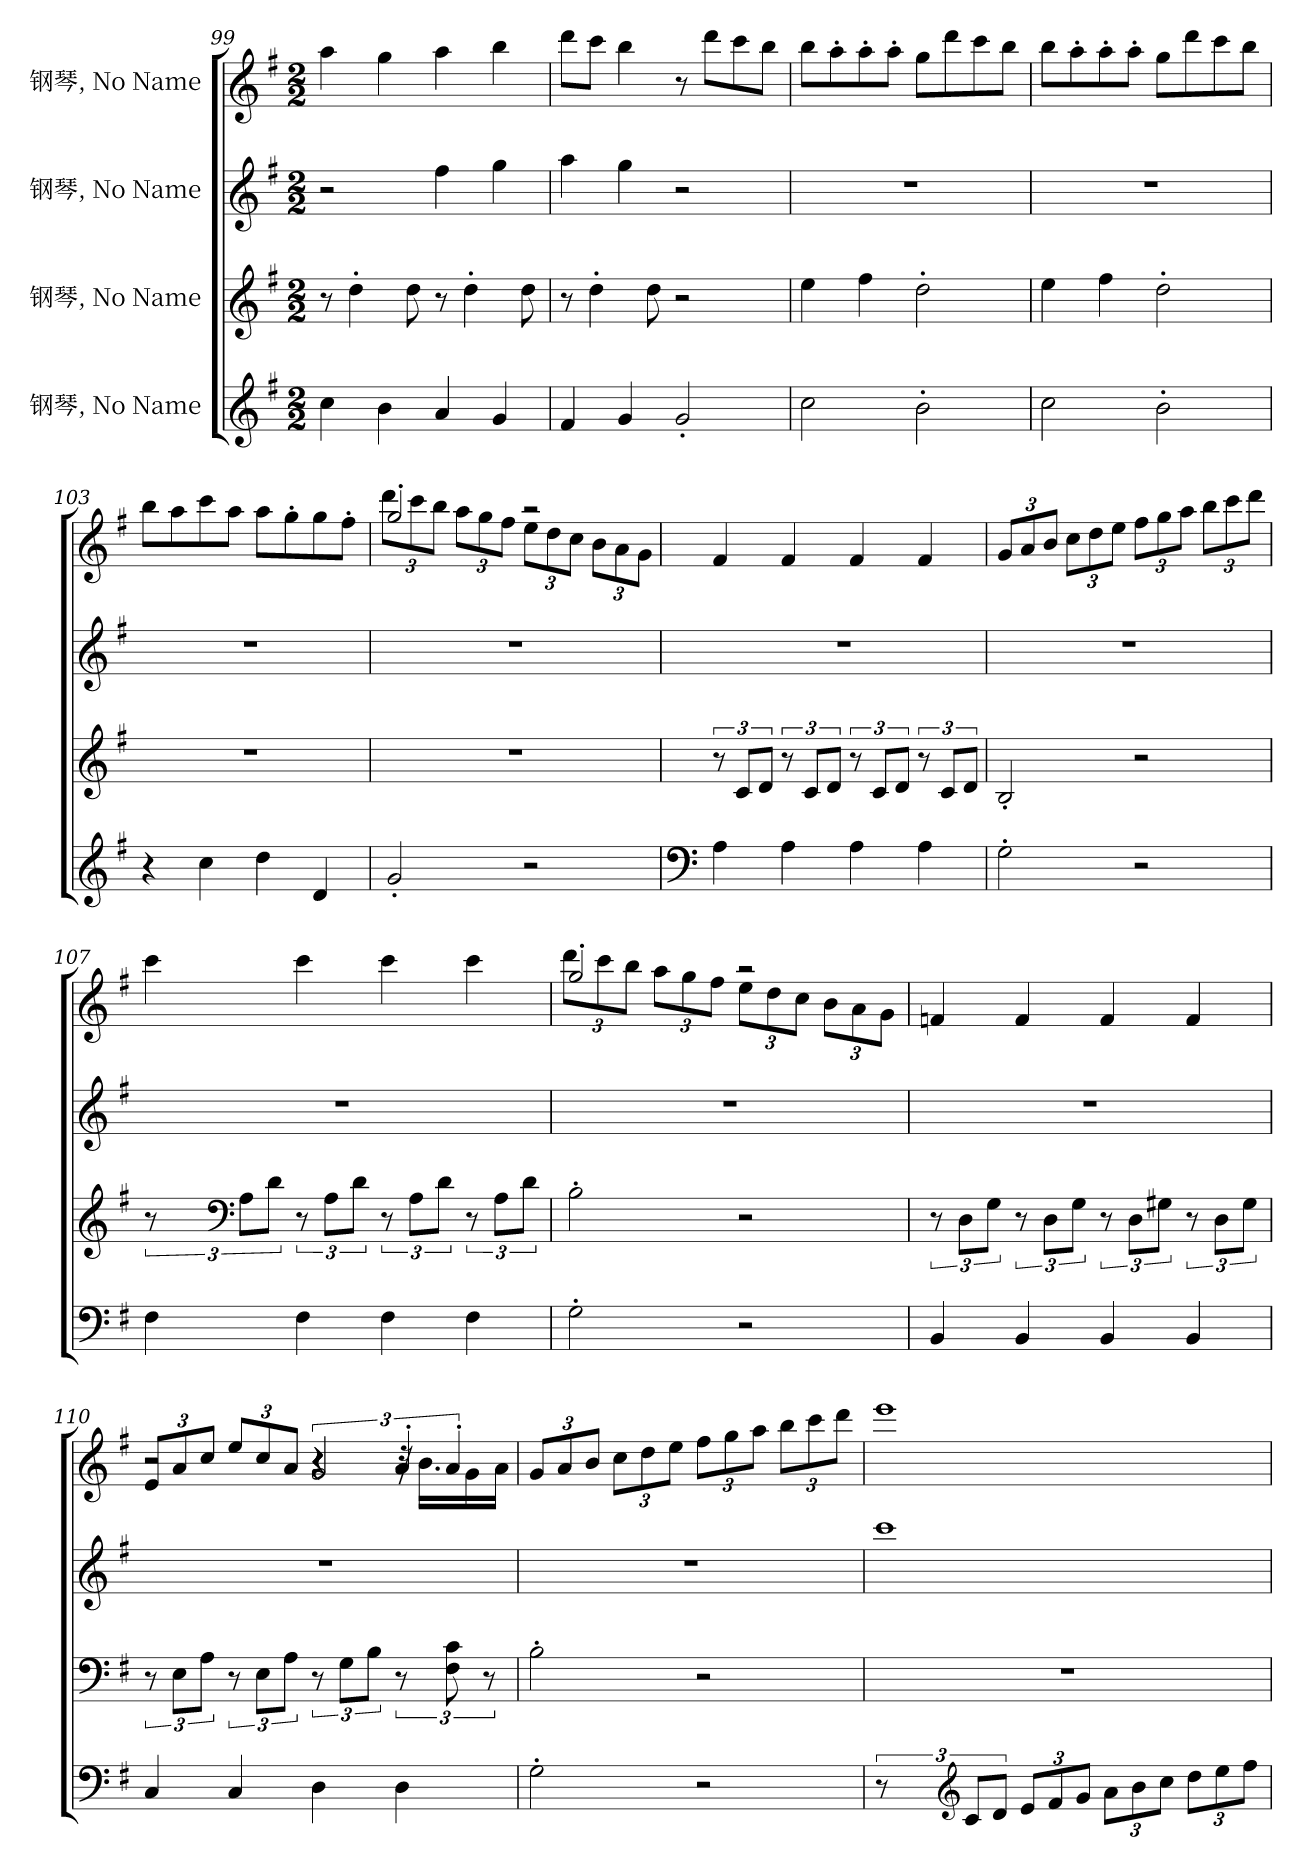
**kern	**kern	**kern	**kern
*part4	*part3	*part2	*part1
*staff4	*staff3	*staff2	*staff1
*I"钢琴, No Name	*I"钢琴, No Name	*I"钢琴, No Name	*I"钢琴, No Name
!!LO:PB:g=z
*clefG2	*clefG2	*clefG2	*clefG2
*k[f#]	*k[f#]	*k[f#]	*k[f#]
*M2/2	*M2/2	*M2/2	*M2/2
*MM141	*MM141	*MM141	*MM141
=99	=99	=99	=99
4cc\	8r	2r	4aa\
.	4dd'\	.	.
4b\	.	.	4gg\
.	8dd\	.	.
4a/	8r	4ff#\	4aa\
.	4dd'\	.	.
4g/	.	4gg\	4bb\
.	8dd\	.	.
=100	=100	=100	=100
*	*	*	*MM141
4f#/	8r	4aa\	8ddd\L
.	4dd'\	.	8ccc\J
4g/	.	4gg\	4bb\
.	8dd\	.	.
2g'/	2r	2r	8r
.	.	.	8ddd\L
.	.	.	8ccc\
.	.	.	8bb\J
=101	=101	=101	=101
*	*	*	*MM141
2cc\	4ee\	1r	8bb\L
.	.	.	8aa'\
.	4ff#\	.	8aa'\
.	.	.	8aa'\J
2b'\	2dd'\	.	8gg\L
.	.	.	8ddd\
.	.	.	8ccc\
.	.	.	8bb\J
=102	=102	=102	=102
*	*	*	*MM141
2cc\	4ee\	1r	8bb\L
.	.	.	8aa'\
.	4ff#\	.	8aa'\
.	.	.	8aa'\J
2b'\	2dd'\	.	8gg\L
.	.	.	8ddd\
.	.	.	8ccc\
.	.	.	8bb\J
!!LO:LB:g=z
=103	=103	=103	=103
4r	1r	1r	8bb\L
.	.	.	8aa\
4cc\	.	.	8ccc\
.	.	.	8aa\J
4dd\	.	.	8aa\L
.	.	.	8gg'\
4d/	.	.	8gg\
*	*	*	*MM138
.	.	.	8ff#'\J
=104	=104	=104	=104
*	*	*	*^
*	*	*	*	*Xbrackettup
*	*	*	*v	*v
*	*	*	*MM143
*	*	*	*^
2g'/	1r	1r	2gg'/	12ddd\L
.	.	.	.	12ccc\
.	.	.	.	12bb\J
.	.	.	.	12aa\L
.	.	.	.	12gg\
.	.	.	.	12ff#\J
2r	.	.	2r	12ee\L
.	.	.	.	12dd\
.	.	.	.	12cc\J
.	.	.	.	12b\L
.	.	.	.	12a\
.	.	.	.	12g\J
*	*	*	*v	*v
=105	=105	=105	=105
*clefF4	*	*	*
4A\	12r	1r	4f#/
.	12c/L	.	.
.	12d/J	.	.
4A\	12r	.	4f#/
.	12c/L	.	.
.	12d/J	.	.
4A\	12r	.	4f#/
.	12c/L	.	.
.	12d/J	.	.
4A\	12r	.	4f#/
.	12c/L	.	.
.	12d/J	.	.
!!LO:LB:g=z
=106	=106	=106	=106
*	*	*	*MM143
2G'\	2B'/	1r	12g/L
.	.	.	12a/
.	.	.	12b/J
.	.	.	12cc\L
.	.	.	12dd\
.	.	.	12ee\J
2r	2r	.	12ff#\L
.	.	.	12gg\
.	.	.	12aa\J
.	.	.	12bb\L
.	.	.	12ccc\
.	.	.	12ddd\J
=107	=107	=107	=107
4F#\	12r	1r	4ccc\
*	*clefF4	*	*
.	12A\L	.	.
.	12d\J	.	.
4F#\	12r	.	4ccc\
.	12A\L	.	.
.	12d\J	.	.
4F#\	12r	.	4ccc\
.	12A\L	.	.
.	12d\J	.	.
4F#\	12r	.	4ccc\
.	12A\L	.	.
.	12d\J	.	.
=108	=108	=108	=108
*	*	*	*MM143
*	*	*	*^
2G'\	2B'\	1r	2gg'/	12ddd\L
.	.	.	.	12ccc\
.	.	.	.	12bb\J
.	.	.	.	12aa\L
.	.	.	.	12gg\
.	.	.	.	12ff#\J
2r	2r	.	2r	12ee\L
.	.	.	.	12dd\
.	.	.	.	12cc\J
.	.	.	.	12b\L
.	.	.	.	12a\
.	.	.	.	12g\J
*	*	*	*v	*v
!!LO:PB:g=z
=109	=109	=109	=109
4BB/	12r	1r	4fn/
.	12D\L	.	.
.	12G\J	.	.
4BB/	12r	.	4f/
.	12D\L	.	.
.	12G\J	.	.
4BB/	12r	.	4f/
.	12D\L	.	.
.	12G#X\J	.	.
4BB/	12r	.	4f/
.	12D\L	.	.
.	12G#\J	.	.
=110	=110	=110	=110
*	*	*	*MM143
*	*	*	*^
*	*	*	*	*^
4C/	12r	1r	12e/L	2r	2r
.	12E\L	.	12a/	.	.
.	12A\J	.	12cc/J	.	.
4C/	12r	.	12ee/L	.	.
.	12E\L	.	12cc/	.	.
.	12A\J	.	12a/J	.	.
*	*	*	*brackettup	*	*
4D\	12r	.	3g/	4r	4r
.	12G\L	.	.	.	.
.	12B\J	.	.	.	.
4D\	12r	.	.	32r	4a'/
.	.	.	.	16.b\LL	.
.	12F#\ 12c\	.	6a'/	.	.
.	.	.	.	16g\	.
.	12r	.	.	.	.
.	.	.	.	16a\JJ	.
*	*	*	*v	*v	*v
=111	=111	=111	=111
*	*	*	*Xbrackettup
*	*	*	*MM143
2G'\	2B'\	1r	12g/L
.	.	.	12a/
.	.	.	12b/J
.	.	.	12cc\L
.	.	.	12dd\
.	.	.	12ee\J
2r	2r	.	12ff#\L
.	.	.	12gg\
.	.	.	12aa\J
.	.	.	12bb\L
.	.	.	12ccc\
.	.	.	12ddd\J
!!LO:LB:g=z
=112	=112	=112	=112
*	*	*	*MM143
12r	1r	1ccc	1eee
*clefG2	*	*	*
12c/L	.	.	.
12d/J	.	.	.
*Xbrackettup	*	*	*
12e/L	.	.	.
12f#/	.	.	.
12g/J	.	.	.
12a\L	.	.	.
12b\	.	.	.
12cc\J	.	.	.
12dd\L	.	.	.
12ee\	.	.	.
12ff#\J	.	.	.
=	=	=	=
*-	*-	*-	*-
